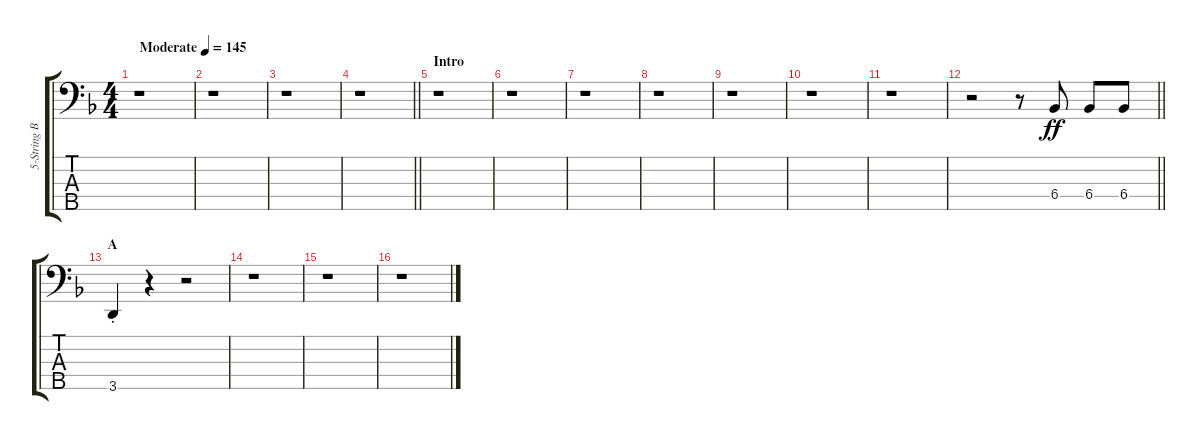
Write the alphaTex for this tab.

\track ("5-String Bass" "5-String B") {instrument electricbasspick}
\staff {score tabs}
\tuning (G2 D2 A1 E1 B0) {hide}
\ts (4 4)
\tempo (145 "Moderate")
\clef f4
\ks f
r.1{dy ff instrument electricbasspick} |
r.1 |
r.1 |
\barLineRight lightlight
r.1 |
\section ("" "Intro")
r.1 |
r.1 |
r.1 |
r.1 |
r.1 |
r.1 |
r.1 |
\barLineRight lightlight
r.2 r.8 6.4.8 6.4.8 6.4.8 |
\section ("" "A")
3.5{st}.4 r.4 r.2 |
r.1 |
r.1 |
r.1
